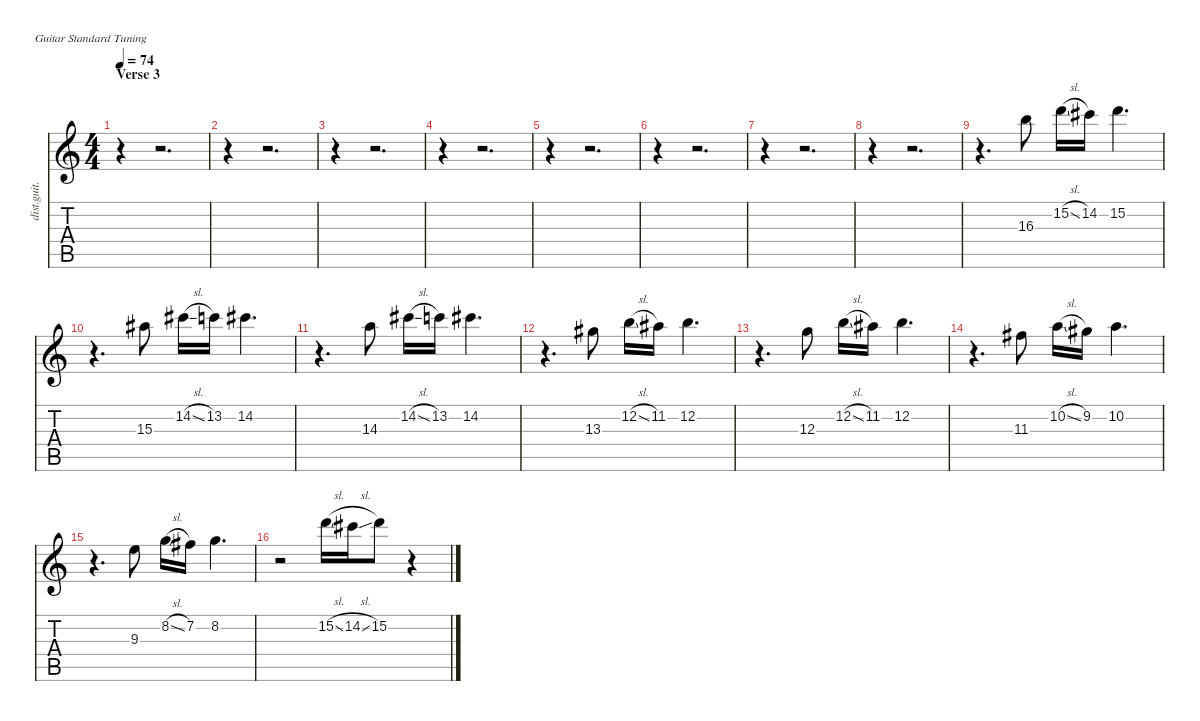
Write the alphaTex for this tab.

\defaultSystemsLayout 4
\hideDynamics
\bracketExtendMode nobrackets
\otherSystemsTrackNameOrientation horizontal
\track ("Solo Guitar #2" "dist.guit.") {instrument distortionguitar}
\staff {score tabs}
\tuning (E4 B3 G3 D3 A2 E2)
\ts (4 4)
\section ("" "Verse 3")
\tempo 74
\clef g2
\ks c
r.4{dy f} r.2{d} |
r.4 r.2{d} |
r.4 r.2{d} |
r.4 r.2{d} |
r.4 r.2{d} |
r.4 r.2{d} |
r.4 r.2{d} |
r.4 r.2{d} |
r.4{d} 16.3.8 15.2{sl}.16 14.2{acc #}.16 15.2.4{d} |
r.4{d} 15.3{acc #}.8 14.2{sl acc #}.16 13.2.16 14.2{acc #}.4{d} |
r.4{d} 14.3.8 14.2{sl acc #}.16 13.2.16 14.2{acc #}.4{d} |
r.4{d} 13.3{acc #}.8 12.2{sl}.16 11.2{acc #}.16 12.2.4{d} |
r.4{d} 12.3.8 12.2{sl}.16 11.2{acc #}.16 12.2.4{d} |
r.4{d} 11.3{acc #}.8 10.2{sl}.16 9.2{acc #}.16 10.2.4{d} |
r.4{d} 9.3.8 8.2{sl}.16 7.2{acc #}.16 8.2.4{d} |
r.2 15.2{sl}.16 14.2{sl acc #}.16 15.2.8 r.4
